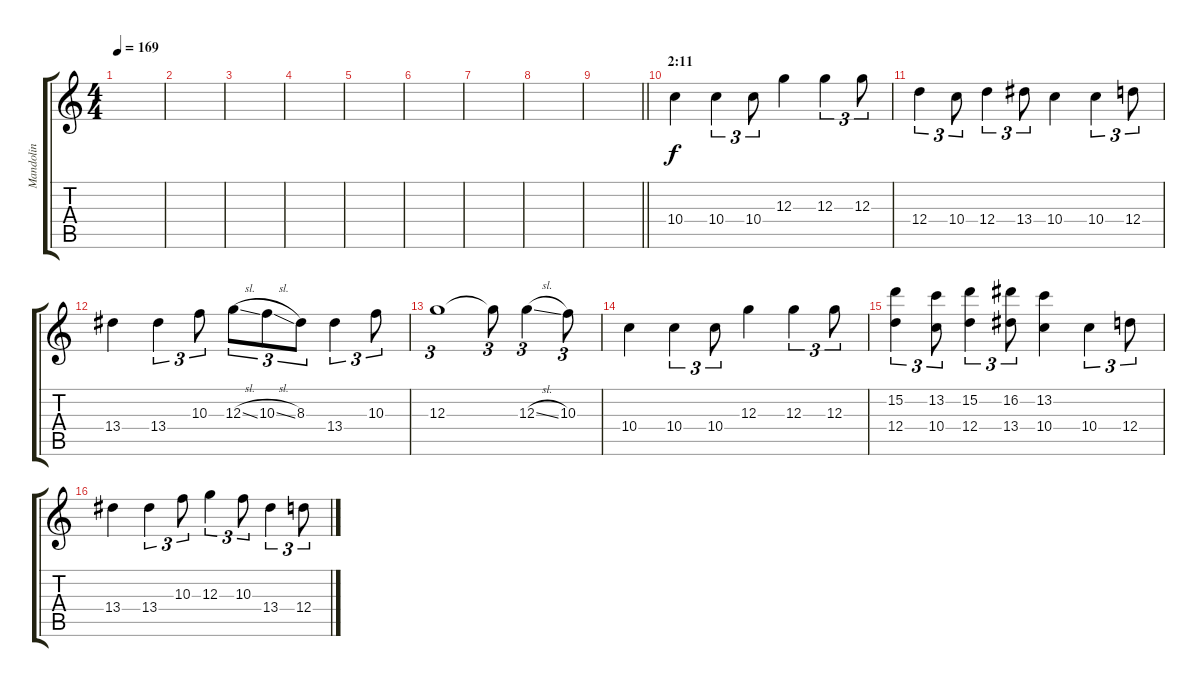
\track ("Mandolin" "Mandolin") {instrument banjo}
\staff {score tabs}
\tuning (E4 B3 G3 D3 A2 E2) {hide}
\displaytranspose 12
\ts (4 4)
\tempo 169
\clef g2
\ks c
|
|
|
|
|
|
|
|
\barLineRight lightlight
|
\section ("" "2:11")
10.4.4 10.4.4{tu (3 2)} 10.4.8{tu (3 2)} 12.3.4 12.3.4{tu (3 2)} 12.3.8{tu (3 2)} |
12.4.4{tu (3 2)} 10.4.8{tu (3 2)} 12.4.4{tu (3 2)} 13.4.8{tu (3 2)} 10.4.4 10.4.4{tu (3 2)} 12.4.8{tu (3 2)} |
13.4.4 13.4.4{tu (3 2)} 10.3.8{tu (3 2)} 12.3{sl}.8{tu (3 2)} 10.3{sl}.8{tu (3 2)} 8.3.8{tu (3 2)} 13.4.4{tu (3 2)} 10.3.8{tu (3 2)} |
12.3.1{tu (3 2)} 12.3{t}.8{tu (3 2)} 12.3{sl}.4{tu (3 2)} 10.3.8{tu (3 2)} |
10.4.4 10.4.4{tu (3 2)} 10.4.8{tu (3 2)} 12.3.4 12.3.4{tu (3 2)} 12.3.8{tu (3 2)} |
(15.2 12.4).4{tu (3 2)} (13.2 10.4).8{tu (3 2)} (15.2 12.4).4{tu (3 2)} (16.2 13.4).8{tu (3 2)} (13.2 10.4).4 10.4.4{tu (3 2)} 12.4.8{tu (3 2)} |
13.4.4 13.4.4{tu (3 2)} 10.3.8{tu (3 2)} 12.3.4{tu (3 2)} 10.3.8{tu (3 2)} 13.4.4{tu (3 2)} 12.4.8{tu (3 2)}
